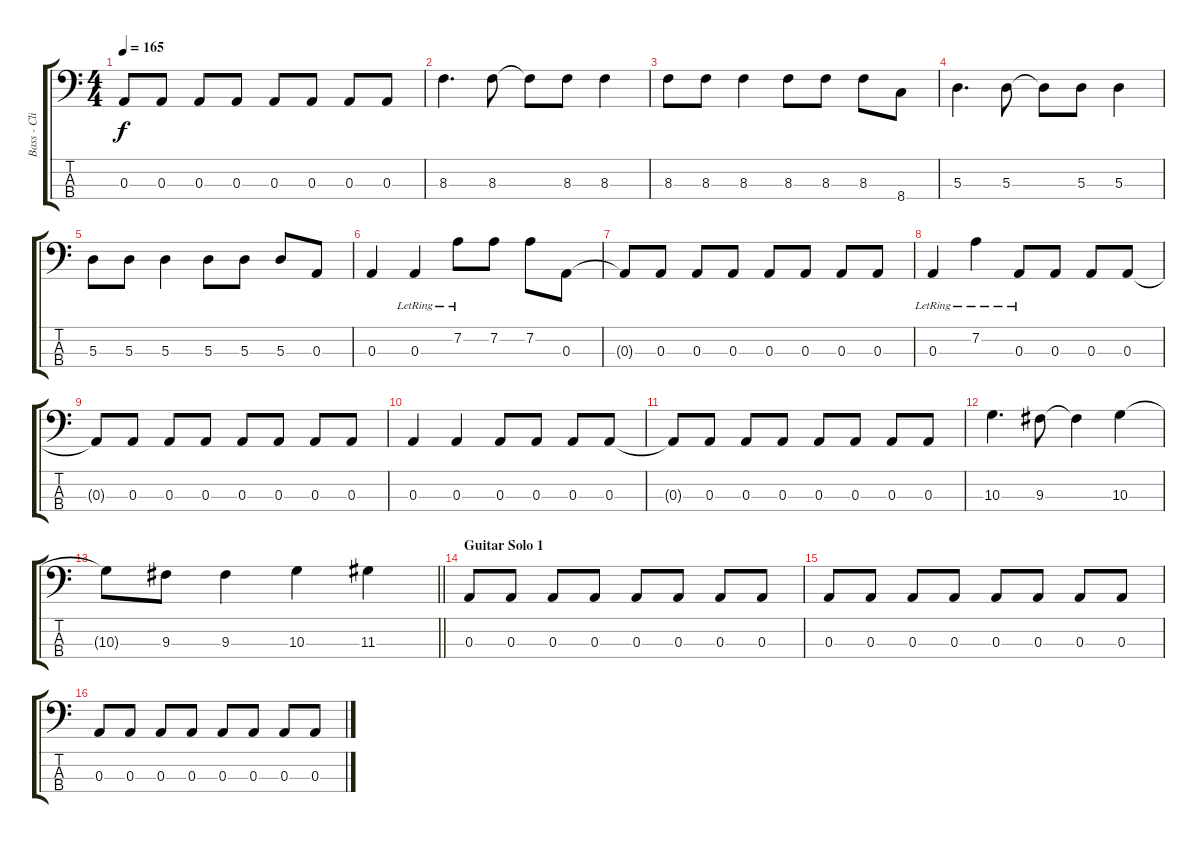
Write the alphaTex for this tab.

\track ("Bass - Cliff Williams" "Bass - Cli") {instrument electricbassfinger}
\staff {score tabs}
\tuning (G2 D2 A1 E1) {hide}
\ts (4 4)
\tempo 165
\clef f4
\ks c
0.3.8{dy f} 0.3.8 0.3.8 0.3.8 0.3.8 0.3.8 0.3.8 0.3.8 |
8.3.4{d} 8.3.8 8.3{t}.8 8.3.8 8.3.4 |
8.3.8 8.3.8 8.3.4 8.3.8 8.3.8 8.3.8 8.4.8 |
5.3.4{d} 5.3.8 5.3{t}.8 5.3.8 5.3.4 |
5.3.8 5.3.8 5.3.4 5.3.8 5.3.8 5.3.8 0.3.8 |
0.3.4 0.3{lr}.4 7.2{lr}.8 7.2.8 7.2.8 0.3.8 |
0.3{t}.8 0.3.8 0.3.8 0.3.8 0.3.8 0.3.8 0.3.8 0.3.8 |
0.3{lr}.4 7.2{lr}.4 0.3{lr}.8 0.3.8 0.3.8 0.3.8 |
0.3{t}.8 0.3.8 0.3.8 0.3.8 0.3.8 0.3.8 0.3.8 0.3.8 |
0.3.4 0.3.4 0.3.8 0.3.8 0.3.8 0.3.8 |
0.3{t}.8 0.3.8 0.3.8 0.3.8 0.3.8 0.3.8 0.3.8 0.3.8 |
10.3.4{d} 9.3.8 9.3{t}.4 10.3.4 |
\barLineRight lightlight
10.3{t}.8 9.3.8 9.3.4 10.3.4 11.3.4 |
\section ("" "Guitar Solo 1")
0.3.8 0.3.8 0.3.8 0.3.8 0.3.8 0.3.8 0.3.8 0.3.8 |
0.3.8 0.3.8 0.3.8 0.3.8 0.3.8 0.3.8 0.3.8 0.3.8 |
0.3.8 0.3.8 0.3.8 0.3.8 0.3.8 0.3.8 0.3.8 0.3.8
